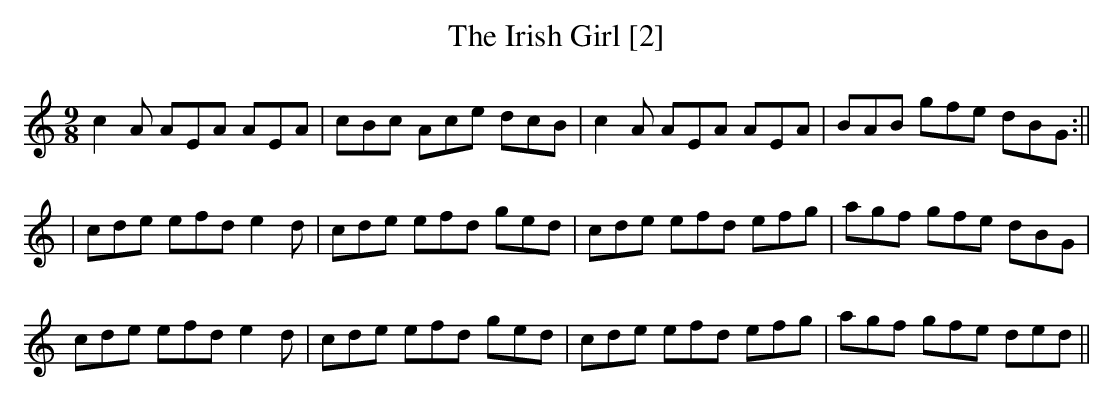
X:1
T:Irish Girl [2], The
M:9/8
L:1/8
K:Amin
c2A AEA AEA|cBc Ace dcB|c2A AEA AEA|BAB gfe dBG:||
|cde efd e2d|cde efd ged|cde efd efg|agf gfe dBG|
cde efd e2d|cde efd ged|cde efd efg|agf gfe ded||
